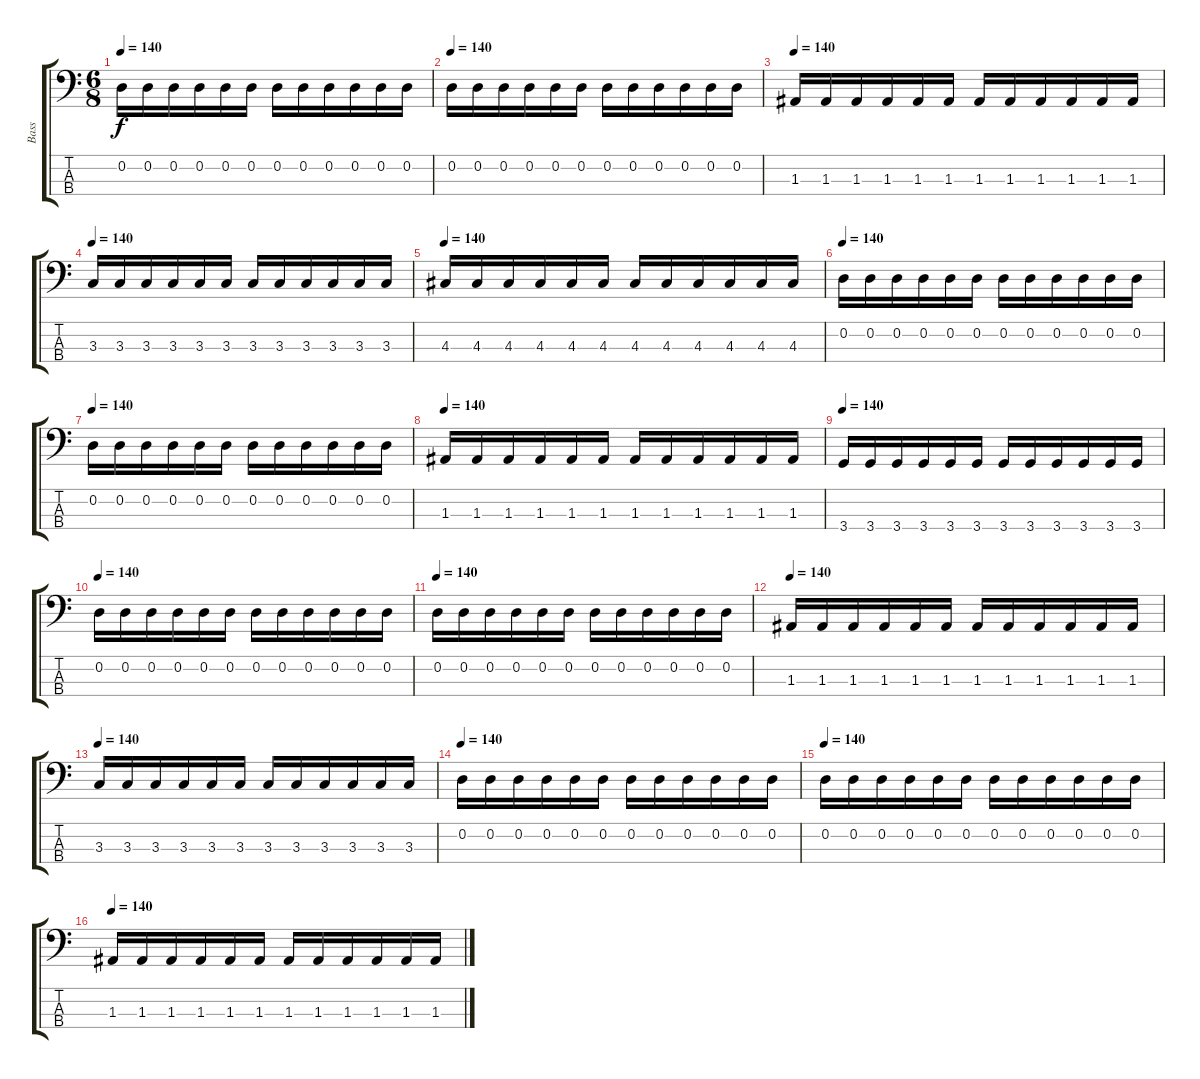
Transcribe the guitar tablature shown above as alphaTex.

\track ("Bass" "Bass") {instrument electricbasspick}
\staff {score tabs}
\tuning (G2 D2 A1 E1) {hide}
\ts (6 8)
\tempo 140
\clef f4
\ks c
0.2.16{dy f} 0.2.16 0.2.16 0.2.16 0.2.16 0.2.16 0.2.16 0.2.16 0.2.16 0.2.16 0.2.16 0.2.16 |
\tempo 140
0.2.16 0.2.16 0.2.16 0.2.16 0.2.16 0.2.16 0.2.16 0.2.16 0.2.16 0.2.16 0.2.16 0.2.16 |
\tempo 140
1.3.16 1.3.16 1.3.16 1.3.16 1.3.16 1.3.16 1.3.16 1.3.16 1.3.16 1.3.16 1.3.16 1.3.16 |
\tempo 140
3.3.16 3.3.16 3.3.16 3.3.16 3.3.16 3.3.16 3.3.16 3.3.16 3.3.16 3.3.16 3.3.16 3.3.16 |
\tempo 140
4.3.16 4.3.16 4.3.16 4.3.16 4.3.16 4.3.16 4.3.16 4.3.16 4.3.16 4.3.16 4.3.16 4.3.16 |
\tempo 140
0.2.16 0.2.16 0.2.16 0.2.16 0.2.16 0.2.16 0.2.16 0.2.16 0.2.16 0.2.16 0.2.16 0.2.16 |
\tempo 140
0.2.16 0.2.16 0.2.16 0.2.16 0.2.16 0.2.16 0.2.16 0.2.16 0.2.16 0.2.16 0.2.16 0.2.16 |
\tempo 140
1.3.16 1.3.16 1.3.16 1.3.16 1.3.16 1.3.16 1.3.16 1.3.16 1.3.16 1.3.16 1.3.16 1.3.16 |
\tempo 140
3.4.16 3.4.16 3.4.16 3.4.16 3.4.16 3.4.16 3.4.16 3.4.16 3.4.16 3.4.16 3.4.16 3.4.16 |
\tempo 140
0.2.16 0.2.16 0.2.16 0.2.16 0.2.16 0.2.16 0.2.16 0.2.16 0.2.16 0.2.16 0.2.16 0.2.16 |
\tempo 140
0.2.16 0.2.16 0.2.16 0.2.16 0.2.16 0.2.16 0.2.16 0.2.16 0.2.16 0.2.16 0.2.16 0.2.16 |
\tempo 140
1.3.16 1.3.16 1.3.16 1.3.16 1.3.16 1.3.16 1.3.16 1.3.16 1.3.16 1.3.16 1.3.16 1.3.16 |
\tempo 140
3.3.16 3.3.16 3.3.16 3.3.16 3.3.16 3.3.16 3.3.16 3.3.16 3.3.16 3.3.16 3.3.16 3.3.16 |
\tempo 140
0.2.16 0.2.16 0.2.16 0.2.16 0.2.16 0.2.16 0.2.16 0.2.16 0.2.16 0.2.16 0.2.16 0.2.16 |
\tempo 140
0.2.16 0.2.16 0.2.16 0.2.16 0.2.16 0.2.16 0.2.16 0.2.16 0.2.16 0.2.16 0.2.16 0.2.16 |
\tempo 140
1.3.16 1.3.16 1.3.16 1.3.16 1.3.16 1.3.16 1.3.16 1.3.16 1.3.16 1.3.16 1.3.16 1.3.16
